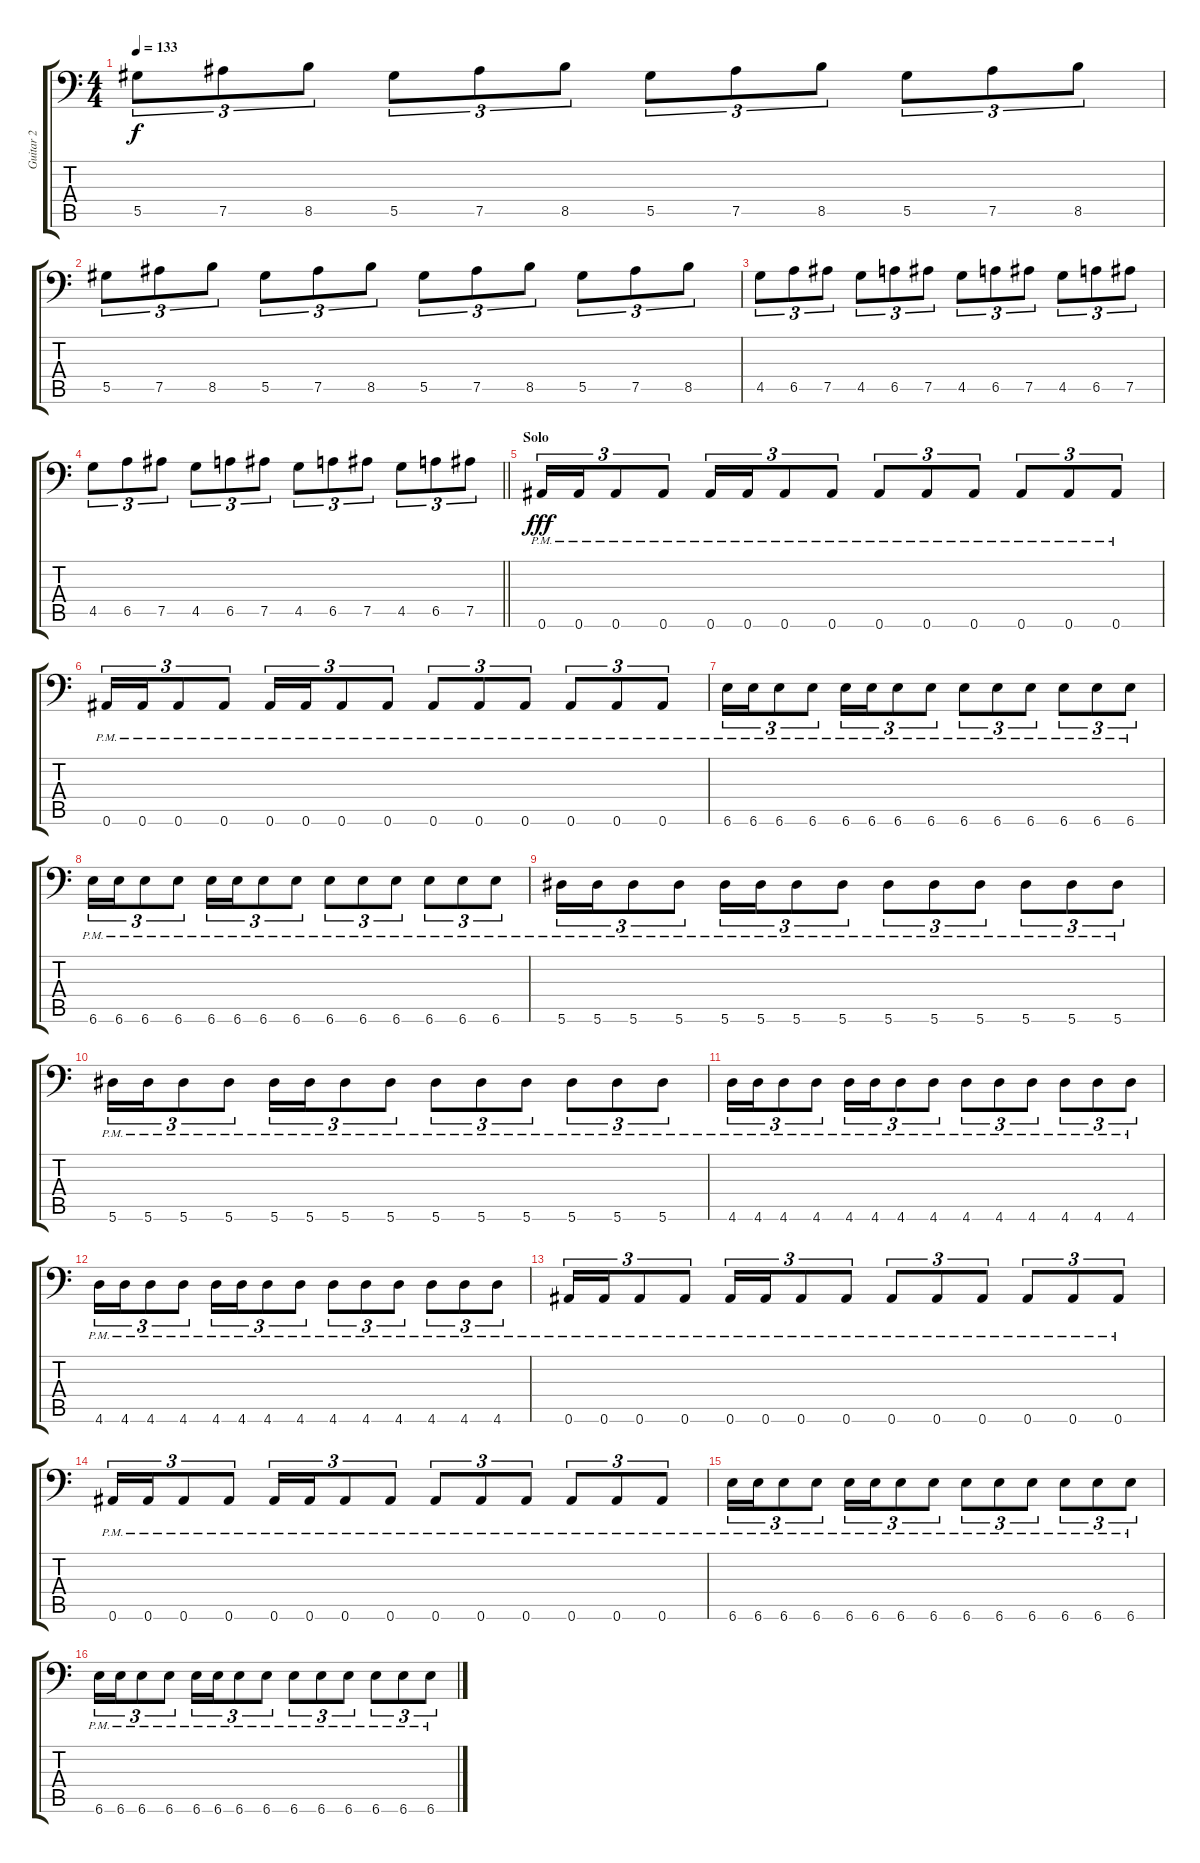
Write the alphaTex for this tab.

\track ("Guitar 2" "Guitar 2") {instrument distortionguitar}
\staff {score tabs}
\tuning (Bb3 F3 Db3 Ab2 Eb2 Bb1) {hide}
\ts (4 4)
\tempo 133
\clef f4
\ks c
5.5.8{tu (3 2) dy f} 7.5.8{tu (3 2)} 8.5.8{tu (3 2)} 5.5.8{tu (3 2)} 7.5.8{tu (3 2)} 8.5.8{tu (3 2)} 5.5.8{tu (3 2)} 7.5.8{tu (3 2)} 8.5.8{tu (3 2)} 5.5.8{tu (3 2)} 7.5.8{tu (3 2)} 8.5.8{tu (3 2)} |
5.5.8{tu (3 2)} 7.5.8{tu (3 2)} 8.5.8{tu (3 2)} 5.5.8{tu (3 2)} 7.5.8{tu (3 2)} 8.5.8{tu (3 2)} 5.5.8{tu (3 2)} 7.5.8{tu (3 2)} 8.5.8{tu (3 2)} 5.5.8{tu (3 2)} 7.5.8{tu (3 2)} 8.5.8{tu (3 2)} |
4.5.8{tu (3 2)} 6.5.8{tu (3 2)} 7.5.8{tu (3 2)} 4.5.8{tu (3 2)} 6.5.8{tu (3 2)} 7.5.8{tu (3 2)} 4.5.8{tu (3 2)} 6.5.8{tu (3 2)} 7.5.8{tu (3 2)} 4.5.8{tu (3 2)} 6.5.8{tu (3 2)} 7.5.8{tu (3 2)} |
\barLineRight lightlight
4.5.8{tu (3 2)} 6.5.8{tu (3 2)} 7.5.8{tu (3 2)} 4.5.8{tu (3 2)} 6.5.8{tu (3 2)} 7.5.8{tu (3 2)} 4.5.8{tu (3 2)} 6.5.8{tu (3 2)} 7.5.8{tu (3 2)} 4.5.8{tu (3 2)} 6.5.8{tu (3 2)} 7.5.8{tu (3 2)} |
\section ("" "Solo")
0.6{pm}.16{tu (3 2) dy fff balance 8} 0.6{pm}.16{tu (3 2)} 0.6{pm}.8{tu (3 2)} 0.6{pm}.8{tu (3 2)} 0.6{pm}.16{tu (3 2)} 0.6{pm}.16{tu (3 2)} 0.6{pm}.8{tu (3 2)} 0.6{pm}.8{tu (3 2)} 0.6{pm}.8{tu (3 2)} 0.6{pm}.8{tu (3 2)} 0.6{pm}.8{tu (3 2)} 0.6{pm}.8{tu (3 2)} 0.6{pm}.8{tu (3 2)} 0.6{pm}.8{tu (3 2)} |
0.6{pm}.16{tu (3 2)} 0.6{pm}.16{tu (3 2)} 0.6{pm}.8{tu (3 2)} 0.6{pm}.8{tu (3 2)} 0.6{pm}.16{tu (3 2)} 0.6{pm}.16{tu (3 2)} 0.6{pm}.8{tu (3 2)} 0.6{pm}.8{tu (3 2)} 0.6{pm}.8{tu (3 2)} 0.6{pm}.8{tu (3 2)} 0.6{pm}.8{tu (3 2)} 0.6{pm}.8{tu (3 2)} 0.6{pm}.8{tu (3 2)} 0.6{pm}.8{tu (3 2)} |
6.6{pm}.16{tu (3 2)} 6.6{pm}.16{tu (3 2)} 6.6{pm}.8{tu (3 2)} 6.6{pm}.8{tu (3 2)} 6.6{pm}.16{tu (3 2)} 6.6{pm}.16{tu (3 2)} 6.6{pm}.8{tu (3 2)} 6.6{pm}.8{tu (3 2)} 6.6{pm}.8{tu (3 2)} 6.6{pm}.8{tu (3 2)} 6.6{pm}.8{tu (3 2)} 6.6{pm}.8{tu (3 2)} 6.6{pm}.8{tu (3 2)} 6.6{pm}.8{tu (3 2)} |
6.6{pm}.16{tu (3 2)} 6.6{pm}.16{tu (3 2)} 6.6{pm}.8{tu (3 2)} 6.6{pm}.8{tu (3 2)} 6.6{pm}.16{tu (3 2)} 6.6{pm}.16{tu (3 2)} 6.6{pm}.8{tu (3 2)} 6.6{pm}.8{tu (3 2)} 6.6{pm}.8{tu (3 2)} 6.6{pm}.8{tu (3 2)} 6.6{pm}.8{tu (3 2)} 6.6{pm}.8{tu (3 2)} 6.6{pm}.8{tu (3 2)} 6.6{pm}.8{tu (3 2)} |
5.6{pm}.16{tu (3 2)} 5.6{pm}.16{tu (3 2)} 5.6{pm}.8{tu (3 2)} 5.6{pm}.8{tu (3 2)} 5.6{pm}.16{tu (3 2)} 5.6{pm}.16{tu (3 2)} 5.6{pm}.8{tu (3 2)} 5.6{pm}.8{tu (3 2)} 5.6{pm}.8{tu (3 2)} 5.6{pm}.8{tu (3 2)} 5.6{pm}.8{tu (3 2)} 5.6{pm}.8{tu (3 2)} 5.6{pm}.8{tu (3 2)} 5.6{pm}.8{tu (3 2)} |
5.6{pm}.16{tu (3 2)} 5.6{pm}.16{tu (3 2)} 5.6{pm}.8{tu (3 2)} 5.6{pm}.8{tu (3 2)} 5.6{pm}.16{tu (3 2)} 5.6{pm}.16{tu (3 2)} 5.6{pm}.8{tu (3 2)} 5.6{pm}.8{tu (3 2)} 5.6{pm}.8{tu (3 2)} 5.6{pm}.8{tu (3 2)} 5.6{pm}.8{tu (3 2)} 5.6{pm}.8{tu (3 2)} 5.6{pm}.8{tu (3 2)} 5.6{pm}.8{tu (3 2)} |
4.6{pm}.16{tu (3 2)} 4.6{pm}.16{tu (3 2)} 4.6{pm}.8{tu (3 2)} 4.6{pm}.8{tu (3 2)} 4.6{pm}.16{tu (3 2)} 4.6{pm}.16{tu (3 2)} 4.6{pm}.8{tu (3 2)} 4.6{pm}.8{tu (3 2)} 4.6{pm}.8{tu (3 2)} 4.6{pm}.8{tu (3 2)} 4.6{pm}.8{tu (3 2)} 4.6{pm}.8{tu (3 2)} 4.6{pm}.8{tu (3 2)} 4.6{pm}.8{tu (3 2)} |
4.6{pm}.16{tu (3 2)} 4.6{pm}.16{tu (3 2)} 4.6{pm}.8{tu (3 2)} 4.6{pm}.8{tu (3 2)} 4.6{pm}.16{tu (3 2)} 4.6{pm}.16{tu (3 2)} 4.6{pm}.8{tu (3 2)} 4.6{pm}.8{tu (3 2)} 4.6{pm}.8{tu (3 2)} 4.6{pm}.8{tu (3 2)} 4.6{pm}.8{tu (3 2)} 4.6{pm}.8{tu (3 2)} 4.6{pm}.8{tu (3 2)} 4.6{pm}.8{tu (3 2)} |
0.6{pm}.16{tu (3 2)} 0.6{pm}.16{tu (3 2)} 0.6{pm}.8{tu (3 2)} 0.6{pm}.8{tu (3 2)} 0.6{pm}.16{tu (3 2)} 0.6{pm}.16{tu (3 2)} 0.6{pm}.8{tu (3 2)} 0.6{pm}.8{tu (3 2)} 0.6{pm}.8{tu (3 2)} 0.6{pm}.8{tu (3 2)} 0.6{pm}.8{tu (3 2)} 0.6{pm}.8{tu (3 2)} 0.6{pm}.8{tu (3 2)} 0.6{pm}.8{tu (3 2)} |
0.6{pm}.16{tu (3 2)} 0.6{pm}.16{tu (3 2)} 0.6{pm}.8{tu (3 2)} 0.6{pm}.8{tu (3 2)} 0.6{pm}.16{tu (3 2)} 0.6{pm}.16{tu (3 2)} 0.6{pm}.8{tu (3 2)} 0.6{pm}.8{tu (3 2)} 0.6{pm}.8{tu (3 2)} 0.6{pm}.8{tu (3 2)} 0.6{pm}.8{tu (3 2)} 0.6{pm}.8{tu (3 2)} 0.6{pm}.8{tu (3 2)} 0.6{pm}.8{tu (3 2)} |
6.6{pm}.16{tu (3 2)} 6.6{pm}.16{tu (3 2)} 6.6{pm}.8{tu (3 2)} 6.6{pm}.8{tu (3 2)} 6.6{pm}.16{tu (3 2)} 6.6{pm}.16{tu (3 2)} 6.6{pm}.8{tu (3 2)} 6.6{pm}.8{tu (3 2)} 6.6{pm}.8{tu (3 2)} 6.6{pm}.8{tu (3 2)} 6.6{pm}.8{tu (3 2)} 6.6{pm}.8{tu (3 2)} 6.6{pm}.8{tu (3 2)} 6.6{pm}.8{tu (3 2)} |
6.6{pm}.16{tu (3 2)} 6.6{pm}.16{tu (3 2)} 6.6{pm}.8{tu (3 2)} 6.6{pm}.8{tu (3 2)} 6.6{pm}.16{tu (3 2)} 6.6{pm}.16{tu (3 2)} 6.6{pm}.8{tu (3 2)} 6.6{pm}.8{tu (3 2)} 6.6{pm}.8{tu (3 2)} 6.6{pm}.8{tu (3 2)} 6.6{pm}.8{tu (3 2)} 6.6{pm}.8{tu (3 2)} 6.6{pm}.8{tu (3 2)} 6.6{pm}.8{tu (3 2)}
